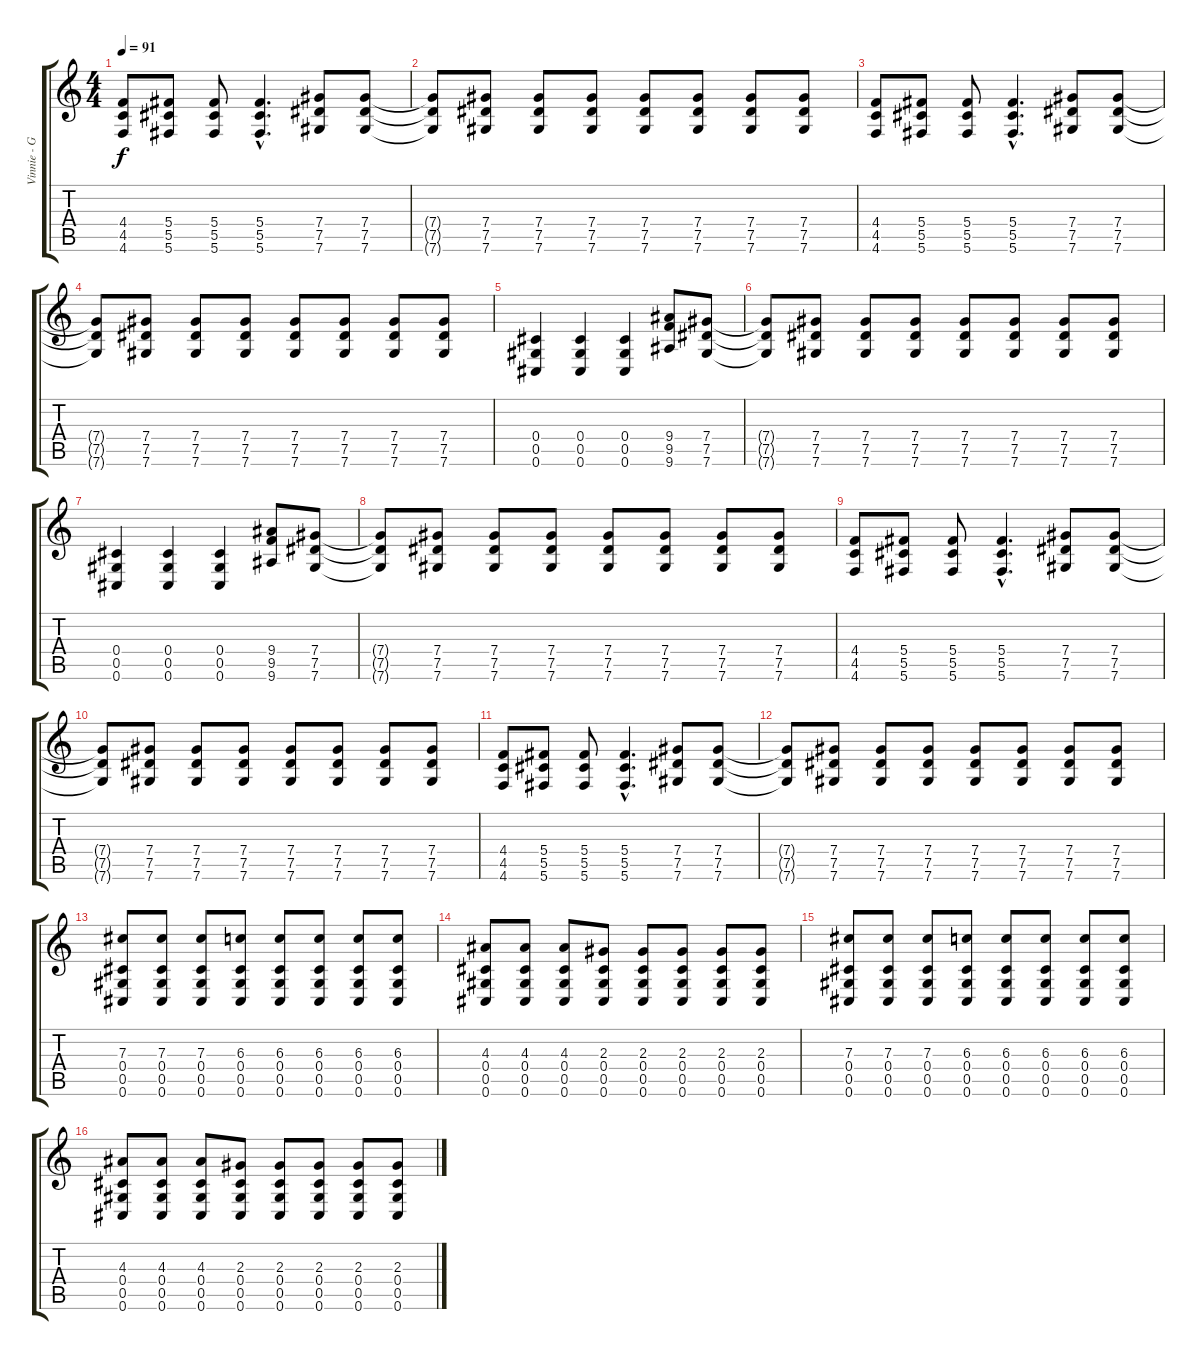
\track ("Vinnie - Guitar 1" "Vinnie - G") {instrument electricguitarjazz}
\staff {score tabs}
\tuning (Eb4 Bb3 Gb3 Db3 Ab2 Db2) {hide}
\ts (4 4)
\tempo 91
\clef g2
\ks c
(4.4 4.5 4.6).8{dy f} (5.4 5.5 5.6).8 (5.4 5.5 5.6).8 (5.4{hac} 5.5{hac} 5.6{hac}).4{d instrument guitarfretnoise} (7.4 7.5 7.6).8{instrument distortionguitar} (7.4 7.5 7.6).8 |
(7.4{t} 7.5{t} 7.6{t}).8 (7.4 7.5 7.6).8 (7.4 7.5 7.6).8 (7.4 7.5 7.6).8 (7.4 7.5 7.6).8 (7.4 7.5 7.6).8 (7.4 7.5 7.6).8 (7.4 7.5 7.6).8 |
(4.4 4.5 4.6).8 (5.4 5.5 5.6).8 (5.4 5.5 5.6).8 (5.4{hac} 5.5{hac} 5.6{hac}).4{d instrument guitarfretnoise} (7.4 7.5 7.6).8{instrument distortionguitar} (7.4 7.5 7.6).8 |
(7.4{t} 7.5{t} 7.6{t}).8 (7.4 7.5 7.6).8 (7.4 7.5 7.6).8 (7.4 7.5 7.6).8 (7.4 7.5 7.6).8 (7.4 7.5 7.6).8 (7.4 7.5 7.6).8 (7.4 7.5 7.6).8 |
(0.4 0.5 0.6).4 (0.4 0.5 0.6).4 (0.4 0.5 0.6).4 (9.4 9.5 9.6).8 (7.4 7.5 7.6).8 |
(7.4{t} 7.5{t} 7.6{t}).8 (7.4 7.5 7.6).8 (7.4 7.5 7.6).8 (7.4 7.5 7.6).8 (7.4 7.5 7.6).8 (7.4 7.5 7.6).8 (7.4 7.5 7.6).8 (7.4 7.5 7.6).8 |
(0.4 0.5 0.6).4 (0.4 0.5 0.6).4 (0.4 0.5 0.6).4 (9.4 9.5 9.6).8 (7.4 7.5 7.6).8 |
(7.4{t} 7.5{t} 7.6{t}).8 (7.4 7.5 7.6).8 (7.4 7.5 7.6).8 (7.4 7.5 7.6).8 (7.4 7.5 7.6).8 (7.4 7.5 7.6).8 (7.4 7.5 7.6).8 (7.4 7.5 7.6).8 |
(4.4 4.5 4.6).8 (5.4 5.5 5.6).8 (5.4 5.5 5.6).8 (5.4{hac} 5.5{hac} 5.6{hac}).4{d instrument guitarfretnoise} (7.4 7.5 7.6).8{instrument distortionguitar} (7.4 7.5 7.6).8 |
(7.4{t} 7.5{t} 7.6{t}).8 (7.4 7.5 7.6).8 (7.4 7.5 7.6).8 (7.4 7.5 7.6).8 (7.4 7.5 7.6).8 (7.4 7.5 7.6).8 (7.4 7.5 7.6).8 (7.4 7.5 7.6).8 |
(4.4 4.5 4.6).8 (5.4 5.5 5.6).8 (5.4 5.5 5.6).8 (5.4{hac} 5.5{hac} 5.6{hac}).4{d instrument guitarfretnoise} (7.4 7.5 7.6).8{instrument distortionguitar} (7.4 7.5 7.6).8 |
(7.4{t} 7.5{t} 7.6{t}).8 (7.4 7.5 7.6).8 (7.4 7.5 7.6).8 (7.4 7.5 7.6).8 (7.4 7.5 7.6).8 (7.4 7.5 7.6).8 (7.4 7.5 7.6).8 (7.4 7.5 7.6).8 |
(7.3 0.4 0.5 0.6).8{volume 0 instrument electricguitarjazz} (7.3 0.4 0.5 0.6).8 (7.3 0.4 0.5 0.6).8 (6.3 0.4 0.5 0.6).8 (6.3 0.4 0.5 0.6).8 (6.3 0.4 0.5 0.6).8 (6.3 0.4 0.5 0.6).8 (6.3 0.4 0.5 0.6).8 |
(4.3 0.4 0.5 0.6).8 (4.3 0.4 0.5 0.6).8 (4.3 0.4 0.5 0.6).8 (2.3 0.4 0.5 0.6).8 (2.3 0.4 0.5 0.6).8 (2.3 0.4 0.5 0.6).8 (2.3 0.4 0.5 0.6).8 (2.3 0.4 0.5 0.6).8 |
(7.3 0.4 0.5 0.6).8 (7.3 0.4 0.5 0.6).8 (7.3 0.4 0.5 0.6).8 (6.3 0.4 0.5 0.6).8 (6.3 0.4 0.5 0.6).8 (6.3 0.4 0.5 0.6).8 (6.3 0.4 0.5 0.6).8 (6.3 0.4 0.5 0.6).8 |
(4.3 0.4 0.5 0.6).8 (4.3 0.4 0.5 0.6).8 (4.3 0.4 0.5 0.6).8 (2.3 0.4 0.5 0.6).8 (2.3 0.4 0.5 0.6).8 (2.3 0.4 0.5 0.6).8 (2.3 0.4 0.5 0.6).8 (2.3 0.4 0.5 0.6).8
